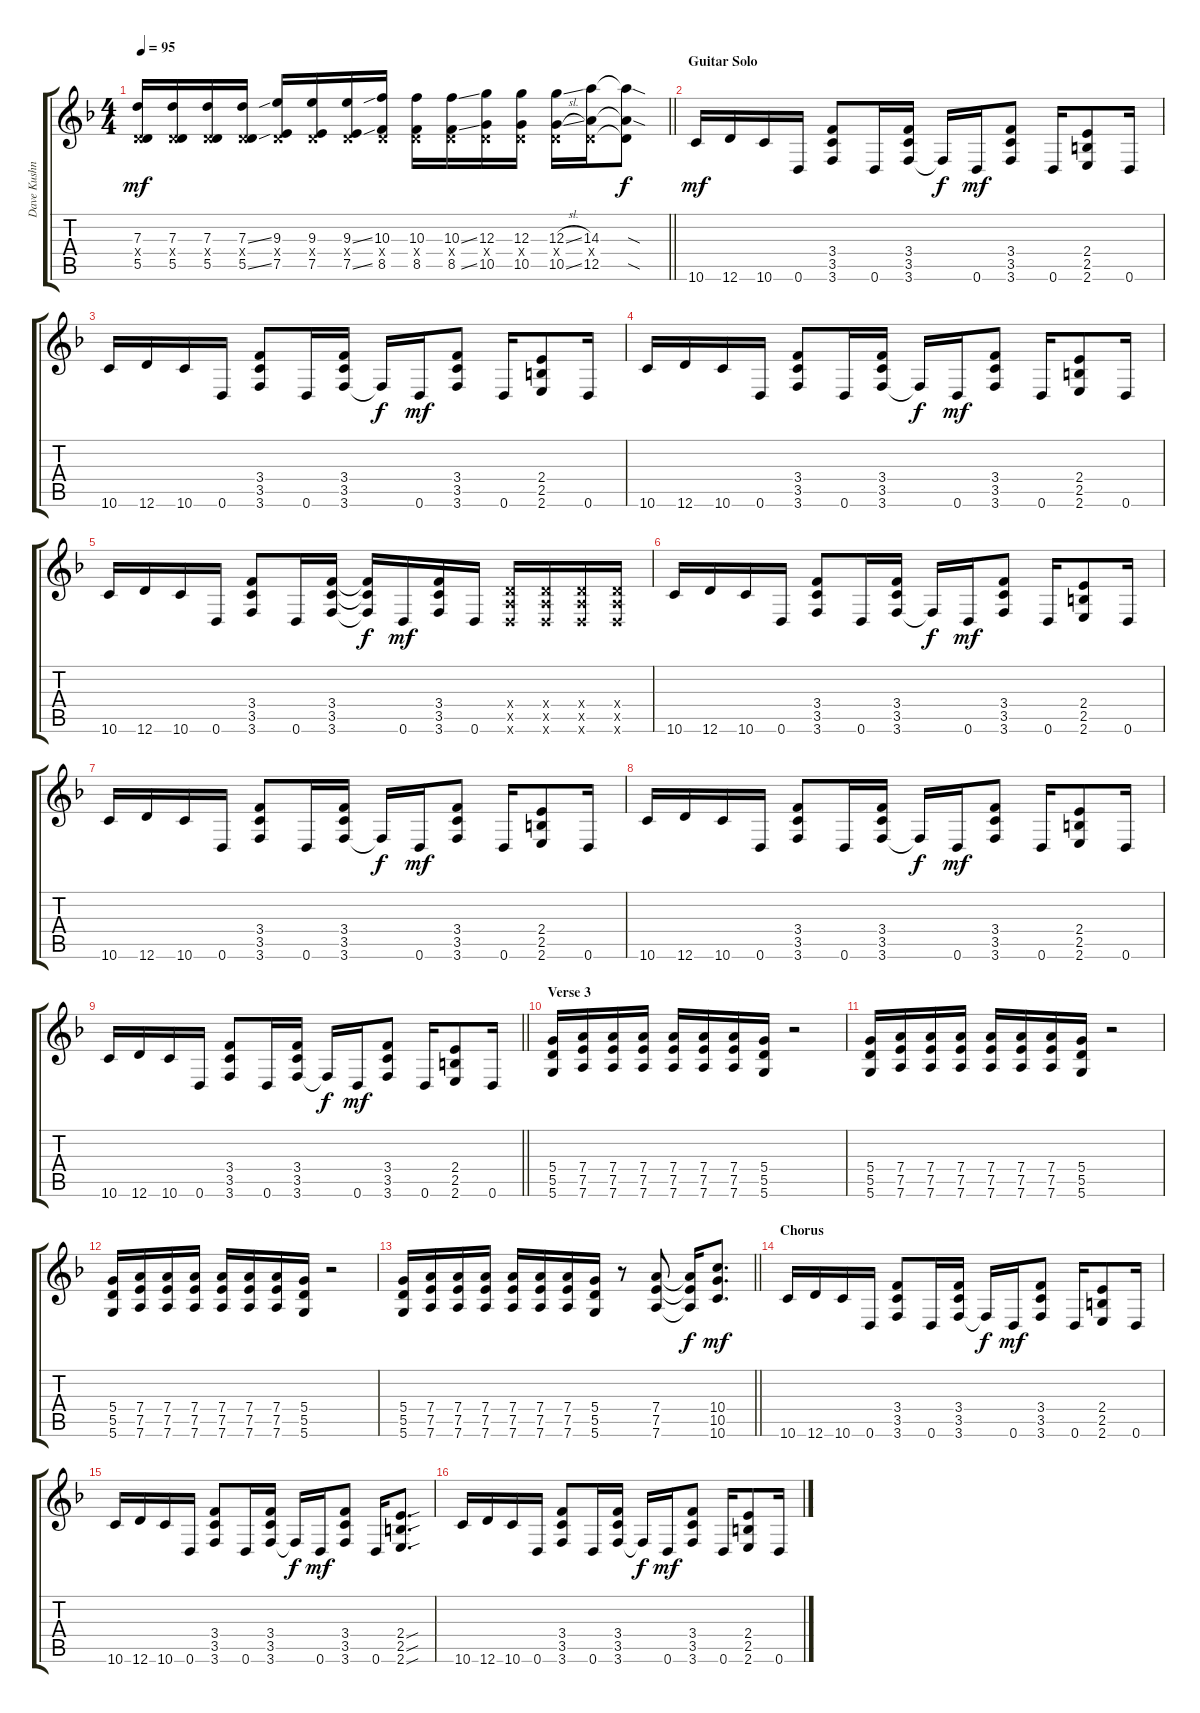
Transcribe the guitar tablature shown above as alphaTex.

\track ("Dave Kushner" "Dave Kushn") {instrument overdrivenguitar}
\staff {score tabs}
\tuning (E4 B3 G3 D3 A2 D2) {hide}
\ts (4 4)
\tempo 95
\clef g2
\barLineRight lightlight
\ks dminor
(7.3 0.4{x} 5.5).16{dy mf} (7.3 0.4{x} 5.5).16 (7.3 0.4{x} 5.5).16 (7.3{ss} 0.4{x} 5.5{ss}).16 (9.3 0.4{x} 7.5).16 (9.3 0.4{x} 7.5).16 (9.3{ss} 0.4{x} 7.5{ss}).16 (10.3 0.4{x} 8.5).16 (10.3 0.4{x} 8.5).16 (10.3{ss} 0.4{x} 8.5{ss}).16 (12.3 0.4{x} 10.5).16 (12.3 0.4{x} 10.5).16 (12.3{sl} 0.4{x} 10.5{sl}).16 (14.3 0.4{x} 12.5).16 (14.3{sod t} 0.4{t} 12.5{sod t}).8{dy f} |
\section ("" "Guitar Solo")
10.6.16{dy mf} 12.6.16 10.6.16 0.6.16 (3.4 3.5 3.6).8 0.6.16 (3.4 3.5 3.6).16 3.6{t}.16{dy f} 0.6.16{dy mf} (3.4 3.5 3.6).8 0.6.16 (2.4 2.5 2.6).8 0.6.16 |
10.6.16 12.6.16 10.6.16 0.6.16 (3.4 3.5 3.6).8 0.6.16 (3.4 3.5 3.6).16 3.6{t}.16{dy f} 0.6.16{dy mf} (3.4 3.5 3.6).8 0.6.16 (2.4 2.5 2.6).8 0.6.16 |
10.6.16 12.6.16 10.6.16 0.6.16 (3.4 3.5 3.6).8 0.6.16 (3.4 3.5 3.6).16 3.6{t}.16{dy f} 0.6.16{dy mf} (3.4 3.5 3.6).8 0.6.16 (2.4 2.5 2.6).8 0.6.16 |
10.6.16 12.6.16 10.6.16 0.6.16 (3.4 3.5 3.6).8 0.6.16 (3.4 3.5 3.6).16 (3.4{t} 3.5{t} 3.6{t}).16{dy f} 0.6.16{dy mf} (3.4 3.5 3.6).16 0.6.16 (0.4{x} 0.5{x} 0.6{x}).16 (0.4{x} 0.5{x} 0.6{x}).16 (0.4{x} 0.5{x} 0.6{x}).16 (0.4{x} 0.5{x} 0.6{x}).16 |
10.6.16 12.6.16 10.6.16 0.6.16 (3.4 3.5 3.6).8 0.6.16 (3.4 3.5 3.6).16 3.6{t}.16{dy f} 0.6.16{dy mf} (3.4 3.5 3.6).8 0.6.16 (2.4 2.5 2.6).8 0.6.16 |
10.6.16 12.6.16 10.6.16 0.6.16 (3.4 3.5 3.6).8 0.6.16 (3.4 3.5 3.6).16 3.6{t}.16{dy f} 0.6.16{dy mf} (3.4 3.5 3.6).8 0.6.16 (2.4 2.5 2.6).8 0.6.16 |
10.6.16 12.6.16 10.6.16 0.6.16 (3.4 3.5 3.6).8 0.6.16 (3.4 3.5 3.6).16 3.6{t}.16{dy f} 0.6.16{dy mf} (3.4 3.5 3.6).8 0.6.16 (2.4 2.5 2.6).8 0.6.16 |
\barLineRight lightlight
10.6.16 12.6.16 10.6.16 0.6.16 (3.4 3.5 3.6).8 0.6.16 (3.4 3.5 3.6).16 3.6{t}.16{dy f} 0.6.16{dy mf} (3.4 3.5 3.6).8 0.6.16 (2.4 2.5 2.6).8 0.6.16 |
\section ("" "Verse 3")
(5.4 5.5 5.6).16 (7.4 7.5 7.6).16 (7.4 7.5 7.6).16 (7.4 7.5 7.6).16 (7.4 7.5 7.6).16 (7.4 7.5 7.6).16 (7.4 7.5 7.6).16 (5.4 5.5 5.6).16 r.2 |
(5.4 5.5 5.6).16 (7.4 7.5 7.6).16 (7.4 7.5 7.6).16 (7.4 7.5 7.6).16 (7.4 7.5 7.6).16 (7.4 7.5 7.6).16 (7.4 7.5 7.6).16 (5.4 5.5 5.6).16 r.2 |
(5.4 5.5 5.6).16 (7.4 7.5 7.6).16 (7.4 7.5 7.6).16 (7.4 7.5 7.6).16 (7.4 7.5 7.6).16 (7.4 7.5 7.6).16 (7.4 7.5 7.6).16 (5.4 5.5 5.6).16 r.2 |
\barLineRight lightlight
(5.4 5.5 5.6).16 (7.4 7.5 7.6).16 (7.4 7.5 7.6).16 (7.4 7.5 7.6).16 (7.4 7.5 7.6).16 (7.4 7.5 7.6).16 (7.4 7.5 7.6).16 (5.4 5.5 5.6).16 r.8 (7.4 7.5 7.6).8 (7.4{t} 7.5{t} 7.6{t}).16{dy f} (10.4 10.5 10.6).8{d dy mf} |
\section ("" "Chorus")
10.6.16 12.6.16 10.6.16 0.6.16 (3.4 3.5 3.6).8 0.6.16 (3.4 3.5 3.6).16 3.6{t}.16{dy f} 0.6.16{dy mf} (3.4 3.5 3.6).8 0.6.16 (2.4 2.5 2.6).8 0.6.16 |
10.6.16 12.6.16 10.6.16 0.6.16 (3.4 3.5 3.6).8 0.6.16 (3.4 3.5 3.6).16 3.6{t}.16{dy f} 0.6.16{dy mf} (3.4 3.5 3.6).8 0.6.16 (2.4{sou} 2.5{sou} 2.6{sou}).8{d} |
10.6.16 12.6.16 10.6.16 0.6.16 (3.4 3.5 3.6).8 0.6.16 (3.4 3.5 3.6).16 3.6{t}.16{dy f} 0.6.16{dy mf} (3.4 3.5 3.6).8 0.6.16 (2.4 2.5 2.6).8 0.6.16
